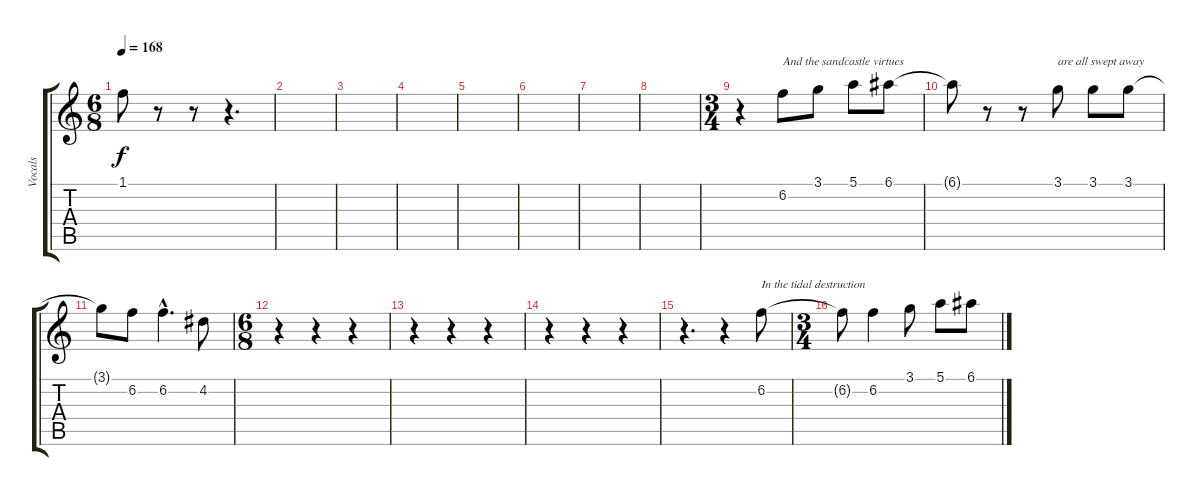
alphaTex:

\track ("Vocals" "Vocals") {instrument acousticguitarnylon}
\staff {score tabs}
\tuning (E4 B3 G3 D3 A2 E2) {hide}
\ts (6 8)
\tempo 168
\clef g2
\ks c
1.1{t}.8{dy f} r.8 r.8 r.4{d} |
|
|
|
|
|
|
|
\ts (3 4)
r.4 6.2.8{txt "And the sandcastle virtues"} 3.1.8 5.1.8 6.1.8 |
6.1{t}.8 r.8 r.8 3.1.8{txt "are all swept away"} 3.1.8 3.1.8 |
3.1{t}.8 6.2.8 6.2{hac}.4{d} 4.2.8 |
\ts (6 8)
r.4 r.4 r.4 |
r.4 r.4 r.4 |
r.4 r.4 r.4 |
r.4{d} r.4 6.2.8{txt "In the tidal destruction"} |
\ts (3 4)
6.2{t}.8 6.2.4 3.1.8 5.1.8 6.1.8
